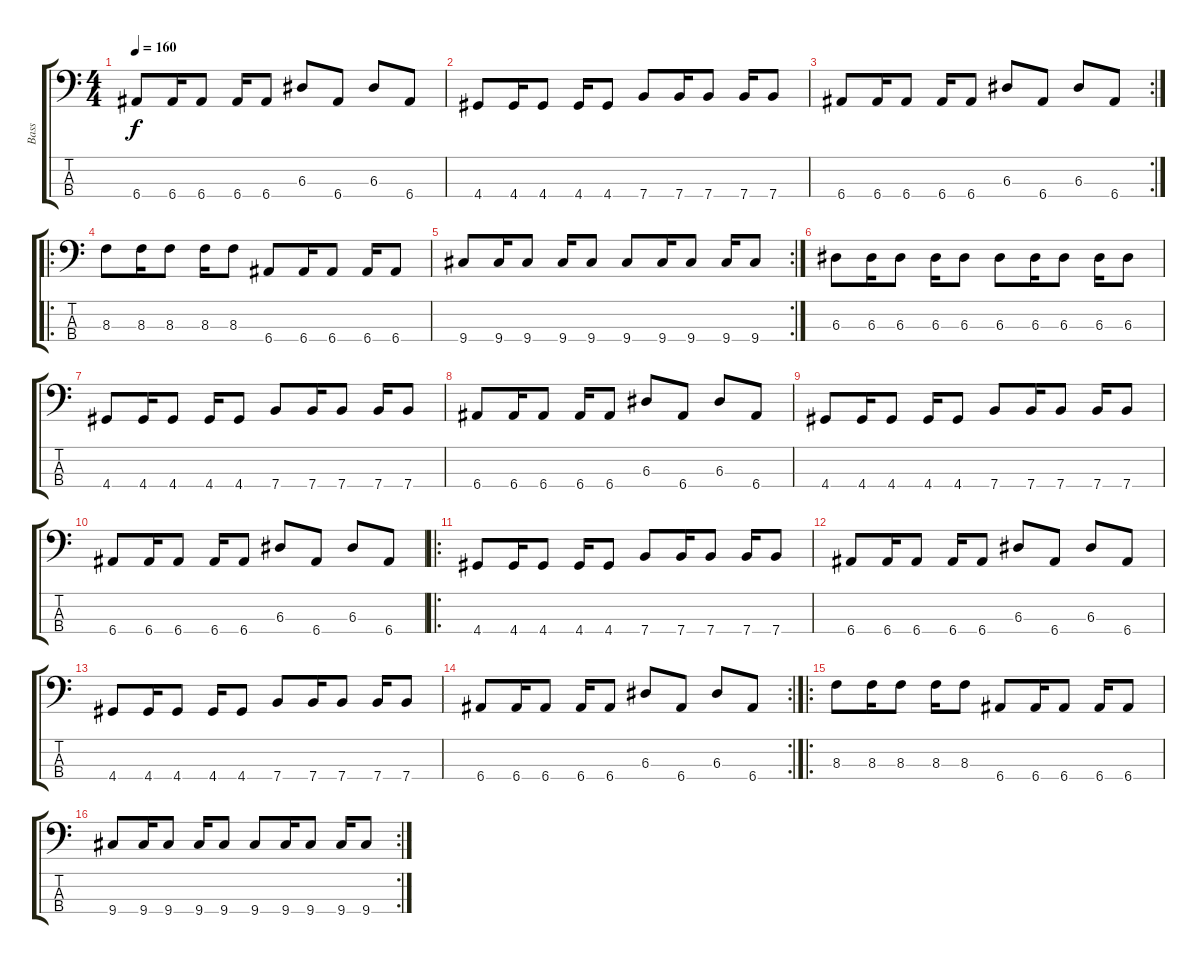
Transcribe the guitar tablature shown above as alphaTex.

\track ("Bass" "Bass") {instrument electricbasspick}
\staff {score tabs}
\tuning (G2 D2 A1 E1) {hide}
\ts (4 4)
\tempo 160
\clef f4
\ks c
6.4.8{dy f} 6.4.16 6.4.8 6.4.16 6.4.8 6.3.8 6.4.8 6.3.8 6.4.8 |
4.4.8 4.4.16 4.4.8 4.4.16 4.4.8 7.4.8 7.4.16 7.4.8 7.4.16 7.4.8 |
\rc 2
6.4.8 6.4.16 6.4.8 6.4.16 6.4.8 6.3.8 6.4.8 6.3.8 6.4.8 |
\ro
8.3.8 8.3.16 8.3.8 8.3.16 8.3.8 6.4.8 6.4.16 6.4.8 6.4.16 6.4.8 |
\rc 2
9.4.8 9.4.16 9.4.8 9.4.16 9.4.8 9.4.8 9.4.16 9.4.8 9.4.16 9.4.8 |
6.3.8 6.3.16 6.3.8 6.3.16 6.3.8 6.3.8 6.3.16 6.3.8 6.3.16 6.3.8 |
4.4.8 4.4.16 4.4.8 4.4.16 4.4.8 7.4.8 7.4.16 7.4.8 7.4.16 7.4.8 |
6.4.8 6.4.16 6.4.8 6.4.16 6.4.8 6.3.8 6.4.8 6.3.8 6.4.8 |
4.4.8 4.4.16 4.4.8 4.4.16 4.4.8 7.4.8 7.4.16 7.4.8 7.4.16 7.4.8 |
6.4.8 6.4.16 6.4.8 6.4.16 6.4.8 6.3.8 6.4.8 6.3.8 6.4.8 |
\ro
4.4.8 4.4.16 4.4.8 4.4.16 4.4.8 7.4.8 7.4.16 7.4.8 7.4.16 7.4.8 |
6.4.8 6.4.16 6.4.8 6.4.16 6.4.8 6.3.8 6.4.8 6.3.8 6.4.8 |
4.4.8 4.4.16 4.4.8 4.4.16 4.4.8 7.4.8 7.4.16 7.4.8 7.4.16 7.4.8 |
\rc 2
6.4.8 6.4.16 6.4.8 6.4.16 6.4.8 6.3.8 6.4.8 6.3.8 6.4.8 |
\ro
8.3.8 8.3.16 8.3.8 8.3.16 8.3.8 6.4.8 6.4.16 6.4.8 6.4.16 6.4.8 |
\rc 2
9.4.8 9.4.16 9.4.8 9.4.16 9.4.8 9.4.8 9.4.16 9.4.8 9.4.16 9.4.8
